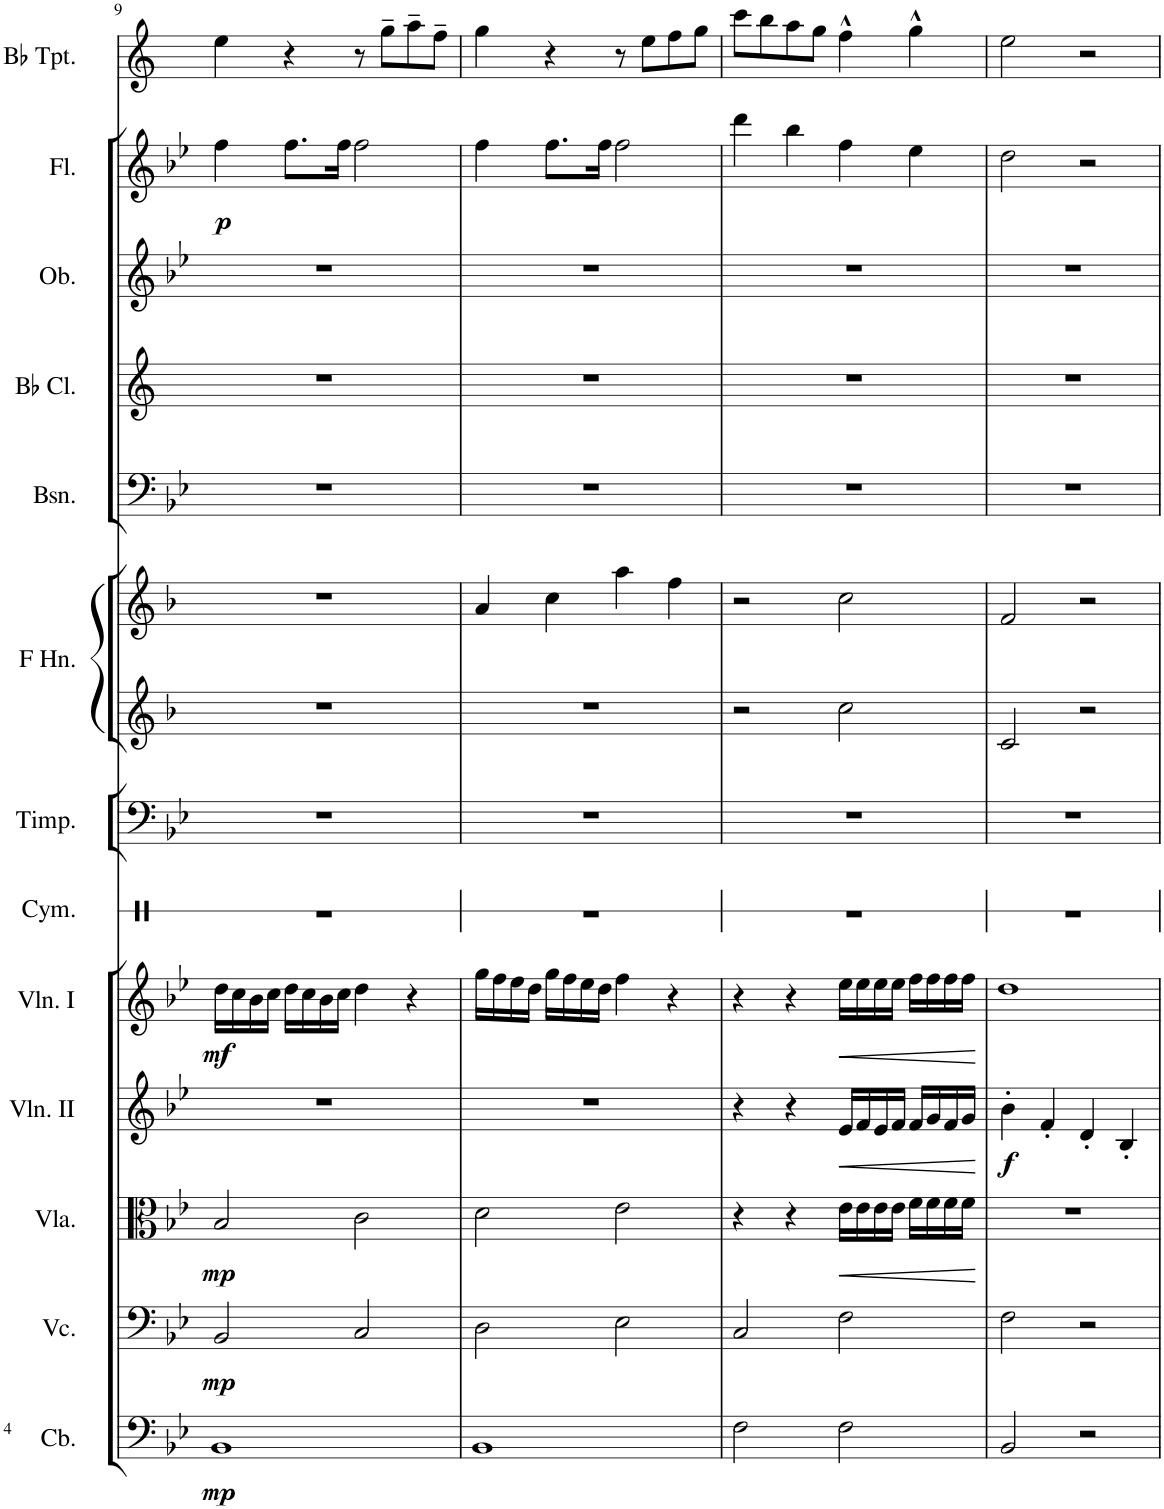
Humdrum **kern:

**kern	**dynam	**kern	**dynam	**kern	**dynam	**kern	**dynam	**kern	**dynam	**kern	**kern	**kern	**kern	**kern	**kern	**kern	**kern	**dynam	**kern
*part13	*part13	*part12	*part12	*part11	*part11	*part10	*part10	*part9	*part9	*part8	*part7	*part6	*part6	*part5	*part4	*part3	*part2	*part2	*part1
*staff14	*staff14	*staff13	*staff13	*staff12	*staff12	*staff11	*staff11	*staff10	*staff10	*staff9	*staff8	*staff7	*staff6	*staff5	*staff4	*staff3	*staff2	*staff2	*staff1
*I"Contrabasses	*	*I"Violoncellos	*	*I"Violas	*	*I"Violins II	*	*I"Violins I	*	*I"Cymbal	*I"Timpani	*I"Horns in F	*	*I"Bassoons	*I"Clarinets in Bb	*I"Oboes	*I"Flutes	*	*I"Bb Trumpet
*I'Cb.	*	*I'Vc.	*	*I'Vla.	*	*I'Vln. II	*	*I'Vln. I	*	*I'Cym.	*I'Timp.	*	*	*I'Bsn.	*	*I'Ob.	*I'Fl.	*	*I'Bb Tpt.
!!LO:PB:g=z
*clefF4	*	*clefF4	*	*clefC3	*	*clefG2	*	*clefG2	*	*clefX	*clefF4	*clefG2	*clefG2	*clefF4	*clefG2	*clefG2	*clefG2	*	*clefG2
*Trd7c12	*	*	*	*	*	*	*	*	*	*	*	*Trd4c7	*Trd4c7	*	*Trd1c2	*	*	*	*Trd1c2
*k[b-e-]	*	*k[b-e-]	*	*k[b-e-]	*	*k[b-e-]	*	*k[b-e-]	*	*k[]	*k[b-e-]	*k[b-]	*k[b-]	*k[b-e-]	*k[]	*k[b-e-]	*k[b-e-]	*	*k[]
*M4/4	*	*M4/4	*	*M4/4	*	*M4/4	*	*M4/4	*	*M4/4	*M4/4	*M4/4	*M4/4	*M4/4	*M4/4	*M4/4	*M4/4	*	*M4/4
=9	=9	=9	=9	=9	=9	=9	=9	=9	=9	=9	=9	=9	=9	=9	=9	=9	=9	=9	=9
!	!LO:DY:b	!	!LO:DY:b	!	!LO:DY:b	!	!	!	!LO:DY:b	!	!	!	!	!	!	!	!	!LO:DY:b	!
1BB-	mp	2BB-/	mp	2B-/	mp	1r	.	16dd\LL	mf	1r	1r	1r	1r	1r	1r	1r	4ff\	p	4ee\
.	.	.	.	.	.	.	.	16cc\	.	.	.	.	.	.	.	.	.	.	.
.	.	.	.	.	.	.	.	16b-\	.	.	.	.	.	.	.	.	.	.	.
.	.	.	.	.	.	.	.	16cc\JJ	.	.	.	.	.	.	.	.	.	.	.
.	.	.	.	.	.	.	.	16dd\LL	.	.	.	.	.	.	.	.	8.ff\L	.	4r
.	.	.	.	.	.	.	.	16cc\	.	.	.	.	.	.	.	.	.	.	.
.	.	.	.	.	.	.	.	16b-\	.	.	.	.	.	.	.	.	.	.	.
.	.	.	.	.	.	.	.	16cc\JJ	.	.	.	.	.	.	.	.	16ff\Jk	.	.
.	.	2C/	.	2c\	.	.	.	4dd\	.	.	.	.	.	.	.	.	2ff\	.	8r
.	.	.	.	.	.	.	.	.	.	.	.	.	.	.	.	.	.	.	8gg~\L
.	.	.	.	.	.	.	.	4r	.	.	.	.	.	.	.	.	.	.	8aa~\
.	.	.	.	.	.	.	.	.	.	.	.	.	.	.	.	.	.	.	8ff~\J
=10	=10	=10	=10	=10	=10	=10	=10	=10	=10	=10	=10	=10	=10	=10	=10	=10	=10	=10	=10
1BB-	.	2D\	.	2d\	.	1r	.	16gg\LL	.	1r	1r	1r	4a/	1r	1r	1r	4ff\	.	4gg\
.	.	.	.	.	.	.	.	16ff\	.	.	.	.	.	.	.	.	.	.	.
.	.	.	.	.	.	.	.	16ee-\	.	.	.	.	.	.	.	.	.	.	.
.	.	.	.	.	.	.	.	16dd\JJ	.	.	.	.	.	.	.	.	.	.	.
.	.	.	.	.	.	.	.	16gg\LL	.	.	.	.	4cc\	.	.	.	8.ff\L	.	4r
.	.	.	.	.	.	.	.	16ff\	.	.	.	.	.	.	.	.	.	.	.
.	.	.	.	.	.	.	.	16ee-\	.	.	.	.	.	.	.	.	.	.	.
.	.	.	.	.	.	.	.	16dd\JJ	.	.	.	.	.	.	.	.	16ff\Jk	.	.
.	.	2E-\	.	2e-\	.	.	.	4ff\	.	.	.	.	4aa\	.	.	.	2ff\	.	8r
.	.	.	.	.	.	.	.	.	.	.	.	.	.	.	.	.	.	.	8ee\L
.	.	.	.	.	.	.	.	4r	.	.	.	.	4ff\	.	.	.	.	.	8ff\
.	.	.	.	.	.	.	.	.	.	.	.	.	.	.	.	.	.	.	8gg\J
=11	=11	=11	=11	=11	=11	=11	=11	=11	=11	=11	=11	=11	=11	=11	=11	=11	=11	=11	=11
2F\	.	2C/	.	4r	.	4r	.	4r	.	1r	1r	2r	2r	1r	1r	1r	4ddd\	.	8ccc\L
.	.	.	.	.	.	.	.	.	.	.	.	.	.	.	.	.	.	.	8bb\
.	.	.	.	4r	.	4r	.	4r	.	.	.	.	.	.	.	.	4bb-\	.	8aa\
.	.	.	.	.	.	.	.	.	.	.	.	.	.	.	.	.	.	.	8gg\J
!	!	!	!	!	!LO:HP:b	!	!LO:HP:b	!	!LO:HP:b	!	!	!	!	!	!	!	!	!	!
2F\	.	2F\	.	16e-\LL	<	16e-/LL	<	16ee-\LL	<	.	.	2cc\	2cc\	.	.	.	4ff\	.	4ff^^\
.	.	.	.	16e-\	.	16f/	.	16ee-\	.	.	.	.	.	.	.	.	.	.	.
.	.	.	.	16e-\	.	16e-/	.	16ee-\	.	.	.	.	.	.	.	.	.	.	.
.	.	.	.	16e-\JJ	.	16f/JJ	.	16ee-\JJ	.	.	.	.	.	.	.	.	.	.	.
.	.	.	.	16f\LL	.	16f/LL	.	16ff\LL	.	.	.	.	.	.	.	.	4ee-\	.	4gg^^\
.	.	.	.	16f\	.	16g/	.	16ff\	.	.	.	.	.	.	.	.	.	.	.
.	.	.	.	16f\	.	16f/	.	16ff\	.	.	.	.	.	.	.	.	.	.	.
.	.	.	.	16f\JJ	.	16g/JJ	.	16ff\JJ	.	.	.	.	.	.	.	.	.	.	.
.	.	.	.	.	[	.	[	.	[	.	.	.	.	.	.	.	.	.	.
=12	=12	=12	=12	=12	=12	=12	=12	=12	=12	=12	=12	=12	=12	=12	=12	=12	=12	=12	=12
!	!	!	!	!	!	!	!LO:DY:b	!	!	!	!	!	!	!	!	!	!	!	!
2BB-/	.	2F\	.	1r	.	4b-'\	f	1dd	.	1r	1r	2c/	2f/	1r	1r	1r	2dd\	.	2ee\
.	.	.	.	.	.	4f'/	.	.	.	.	.	.	.	.	.	.	.	.	.
2r	.	2r	.	.	.	4d'/	.	.	.	.	.	2r	2r	.	.	.	2r	.	2r
.	.	.	.	.	.	4B-'/	.	.	.	.	.	.	.	.	.	.	.	.	.
=	=	=	=	=	=	=	=	=	=	=	=	=	=	=	=	=	=	=	=
*-	*-	*-	*-	*-	*-	*-	*-	*-	*-	*-	*-	*-	*-	*-	*-	*-	*-	*-	*-
